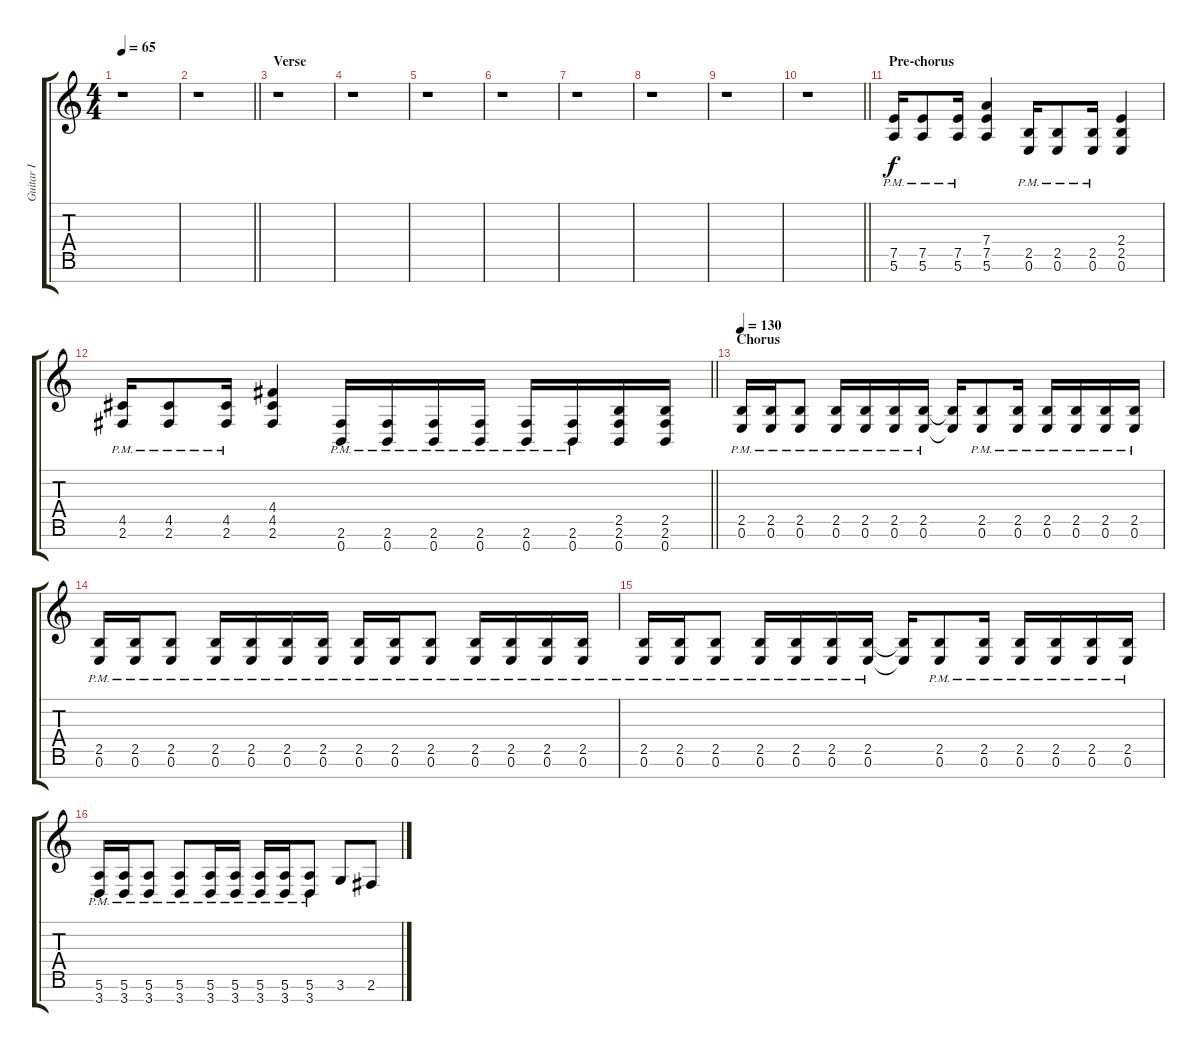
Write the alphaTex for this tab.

\track ("Guitar I" "Guitar I") {instrument distortionguitar}
\staff {score tabs}
\tuning (E4 B3 G3 D3 A2 E2 B1) {hide}
\ts (4 4)
\tempo 65
\clef g2
\ks c
r.1{dy f} |
\barLineRight lightlight
r.1 |
\section ("" "Verse")
r.1 |
r.1 |
r.1 |
r.1 |
r.1 |
r.1 |
r.1 |
\barLineRight lightlight
r.1 |
\section ("" "Pre-chorus")
(7.5{pm} 5.6{pm}).16 (7.5{pm} 5.6{pm}).8 (7.5{pm} 5.6{pm}).16 (7.4 7.5 5.6).4 (2.5{pm} 0.6{pm}).16 (2.5{pm} 0.6{pm}).8 (2.5{pm} 0.6{pm}).16 (2.4 2.5 0.6).4 |
\barLineRight lightlight
(4.5{pm} 2.6{pm}).16 (4.5{pm} 2.6{pm}).8 (4.5{pm} 2.6{pm}).16 (4.4 4.5 2.6).4 (2.6{pm} 0.7{pm}).16 (2.6{pm} 0.7{pm}).16 (2.6{pm} 0.7{pm}).16 (2.6{pm} 0.7{pm}).16 (2.6{pm} 0.7{pm}).16 (2.6{pm} 0.7{pm}).16 (2.5 2.6 0.7).16 (2.5 2.6 0.7).16 |
\section ("" "Chorus")
\tempo 130
(2.5{pm} 0.6{pm}).16 (2.5{pm} 0.6{pm}).16 (2.5{pm} 0.6{pm}).8 (2.5{pm} 0.6{pm}).16 (2.5{pm} 0.6{pm}).16 (2.5{pm} 0.6{pm}).16 (2.5{pm} 0.6{pm}).16 (2.5{t} 0.6{t}).16 (2.5{pm} 0.6{pm}).8 (2.5{pm} 0.6{pm}).16 (2.5{pm} 0.6{pm}).16 (2.5{pm} 0.6{pm}).16 (2.5{pm} 0.6{pm}).16 (2.5{pm} 0.6{pm}).16 |
(2.5{pm} 0.6{pm}).16 (2.5{pm} 0.6{pm}).16 (2.5{pm} 0.6{pm}).8 (2.5{pm} 0.6{pm}).16 (2.5{pm} 0.6{pm}).16 (2.5{pm} 0.6{pm}).16 (2.5{pm} 0.6{pm}).16 (2.5{pm} 0.6{pm}).16 (2.5{pm} 0.6{pm}).16 (2.5{pm} 0.6{pm}).8 (2.5{pm} 0.6{pm}).16 (2.5{pm} 0.6{pm}).16 (2.5{pm} 0.6{pm}).16 (2.5{pm} 0.6{pm}).16 |
(2.5{pm} 0.6{pm}).16 (2.5{pm} 0.6{pm}).16 (2.5{pm} 0.6{pm}).8 (2.5{pm} 0.6{pm}).16 (2.5{pm} 0.6{pm}).16 (2.5{pm} 0.6{pm}).16 (2.5{pm} 0.6{pm}).16 (2.5{t} 0.6{t}).16 (2.5{pm} 0.6{pm}).8 (2.5{pm} 0.6{pm}).16 (2.5{pm} 0.6{pm}).16 (2.5{pm} 0.6{pm}).16 (2.5{pm} 0.6{pm}).16 (2.5{pm} 0.6{pm}).16 |
(5.6{pm} 3.7{pm}).16 (5.6{pm} 3.7{pm}).16 (5.6{pm} 3.7{pm}).8 (5.6{pm} 3.7{pm}).8 (5.6{pm} 3.7{pm}).16 (5.6{pm} 3.7{pm}).16 (5.6{pm} 3.7{pm}).16 (5.6{pm} 3.7{pm}).16 (5.6{pm} 3.7{pm}).8 3.6.8 2.6.8
